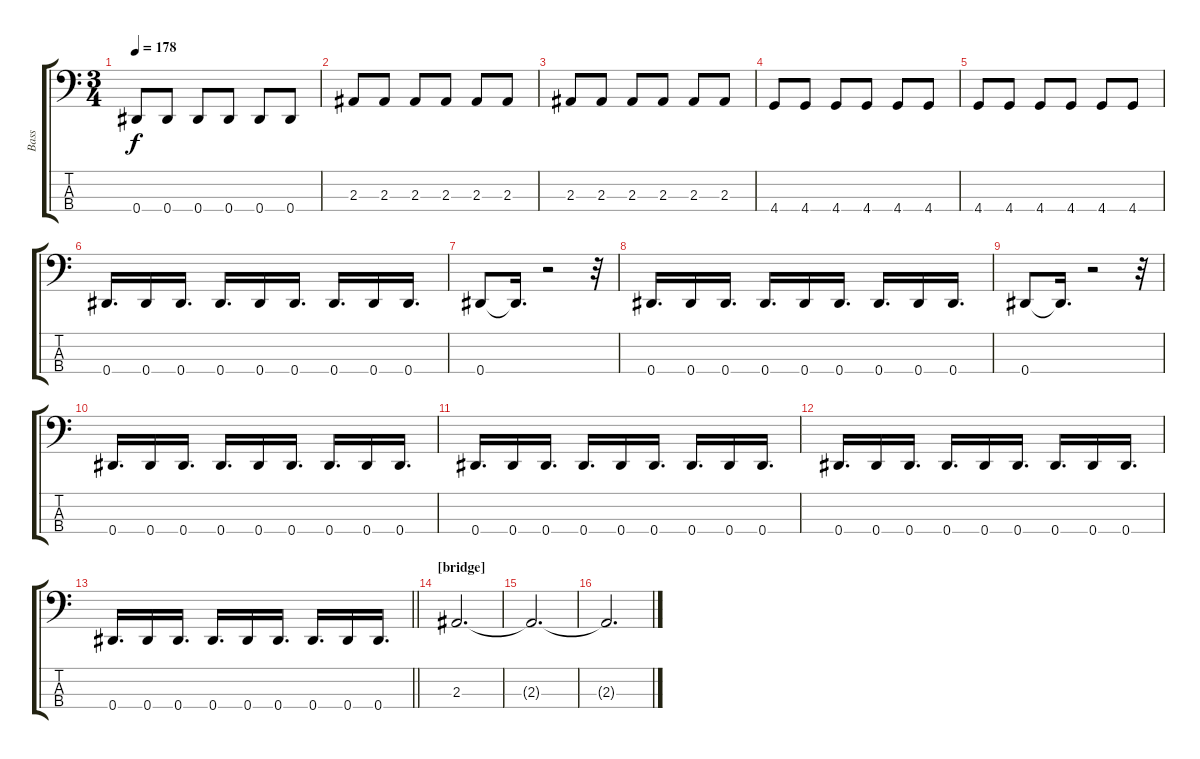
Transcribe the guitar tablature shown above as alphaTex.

\track ("Bass" "Bass") {instrument electricbassfinger}
\staff {score tabs}
\tuning (Gb2 Db2 Ab1 Eb1) {hide}
\ts (3 4)
\tempo 178
\clef f4
\ks c
0.4.8{dy f} 0.4.8 0.4.8 0.4.8 0.4.8 0.4.8 |
2.3.8 2.3.8 2.3.8 2.3.8 2.3.8 2.3.8 |
2.3.8 2.3.8 2.3.8 2.3.8 2.3.8 2.3.8 |
4.4.8 4.4.8 4.4.8 4.4.8 4.4.8 4.4.8 |
4.4.8 4.4.8 4.4.8 4.4.8 4.4.8 4.4.8 |
0.4.16{d} 0.4.16 0.4.16{d} 0.4.16{d} 0.4.16 0.4.16{d} 0.4.16{d} 0.4.16 0.4.16{d} |
0.4.8 0.4{t}.16{d} r.2 r.32 |
0.4.16{d} 0.4.16 0.4.16{d} 0.4.16{d} 0.4.16 0.4.16{d} 0.4.16{d} 0.4.16 0.4.16{d} |
0.4.8 0.4{t}.16{d} r.2 r.32 |
0.4.16{d} 0.4.16 0.4.16{d} 0.4.16{d} 0.4.16 0.4.16{d} 0.4.16{d} 0.4.16 0.4.16{d} |
0.4.16{d} 0.4.16 0.4.16{d} 0.4.16{d} 0.4.16 0.4.16{d} 0.4.16{d} 0.4.16 0.4.16{d} |
0.4.16{d} 0.4.16 0.4.16{d} 0.4.16{d} 0.4.16 0.4.16{d} 0.4.16{d} 0.4.16 0.4.16{d} |
\barLineRight lightlight
0.4.16{d} 0.4.16 0.4.16{d} 0.4.16{d} 0.4.16 0.4.16{d} 0.4.16{d} 0.4.16 0.4.16{d} |
\section ("" "[bridge]")
2.3.2{d} |
2.3{t}.2{d} |
2.3{t}.2{d}
